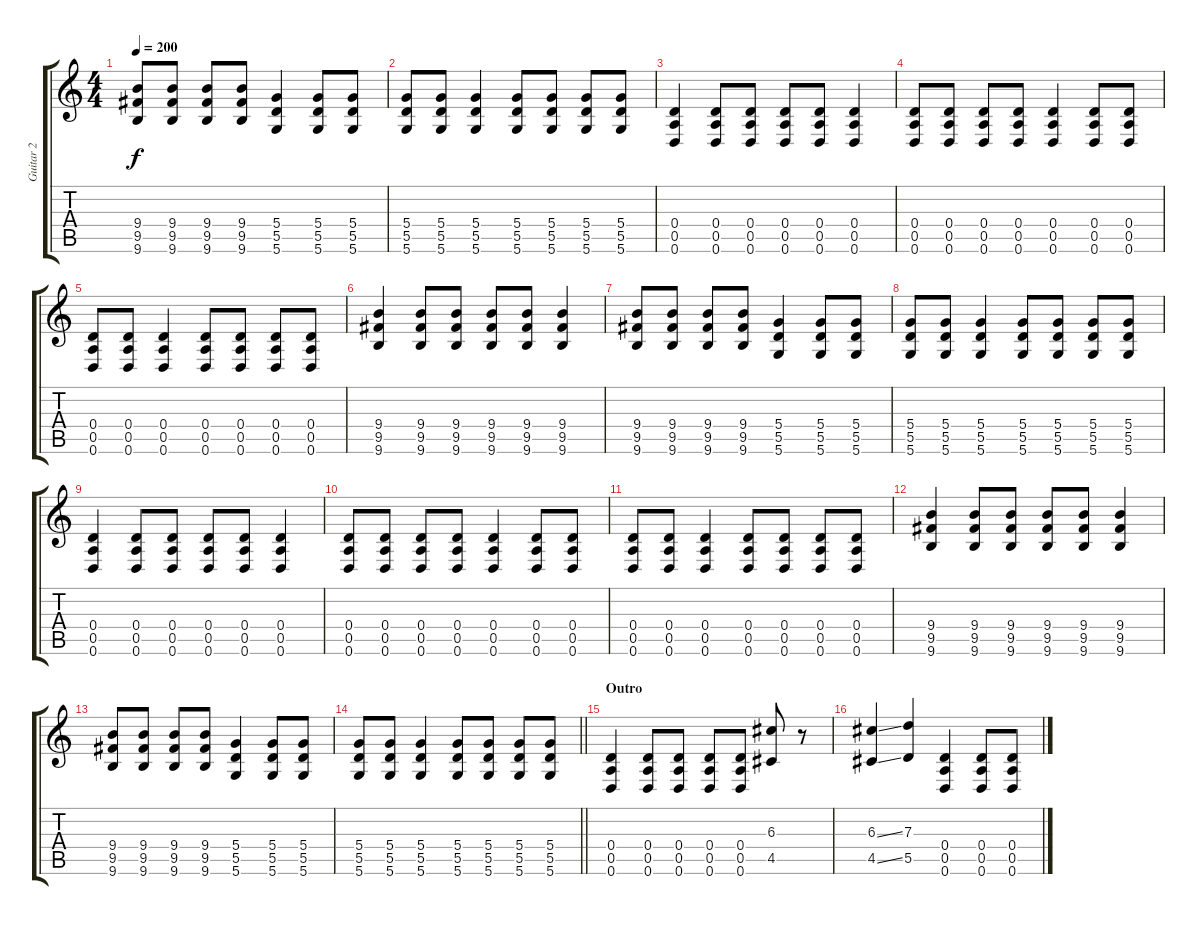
\track ("Guitar 2" "Guitar 2") {instrument overdrivenguitar}
\staff {score tabs}
\tuning (E4 B3 G3 D3 A2 D2) {hide}
\ts (4 4)
\tempo 200
\clef g2
\ks c
(9.4 9.5 9.6).8{dy f} (9.4 9.5 9.6).8 (9.4 9.5 9.6).8 (9.4 9.5 9.6).8 (5.4 5.5 5.6).4 (5.4 5.5 5.6).8 (5.4 5.5 5.6).8 |
(5.4 5.5 5.6).8 (5.4 5.5 5.6).8 (5.4 5.5 5.6).4 (5.4 5.5 5.6).8 (5.4 5.5 5.6).8 (5.4 5.5 5.6).8 (5.4 5.5 5.6).8 |
(0.4 0.5 0.6).4 (0.4 0.5 0.6).8 (0.4 0.5 0.6).8 (0.4 0.5 0.6).8 (0.4 0.5 0.6).8 (0.4 0.5 0.6).4 |
(0.4 0.5 0.6).8 (0.4 0.5 0.6).8 (0.4 0.5 0.6).8 (0.4 0.5 0.6).8 (0.4 0.5 0.6).4 (0.4 0.5 0.6).8 (0.4 0.5 0.6).8 |
(0.4 0.5 0.6).8 (0.4 0.5 0.6).8 (0.4 0.5 0.6).4 (0.4 0.5 0.6).8 (0.4 0.5 0.6).8 (0.4 0.5 0.6).8 (0.4 0.5 0.6).8 |
(9.4 9.5 9.6).4 (9.4 9.5 9.6).8 (9.4 9.5 9.6).8 (9.4 9.5 9.6).8 (9.4 9.5 9.6).8 (9.4 9.5 9.6).4 |
(9.4 9.5 9.6).8 (9.4 9.5 9.6).8 (9.4 9.5 9.6).8 (9.4 9.5 9.6).8 (5.4 5.5 5.6).4 (5.4 5.5 5.6).8 (5.4 5.5 5.6).8 |
(5.4 5.5 5.6).8 (5.4 5.5 5.6).8 (5.4 5.5 5.6).4 (5.4 5.5 5.6).8 (5.4 5.5 5.6).8 (5.4 5.5 5.6).8 (5.4 5.5 5.6).8 |
(0.4 0.5 0.6).4 (0.4 0.5 0.6).8 (0.4 0.5 0.6).8 (0.4 0.5 0.6).8 (0.4 0.5 0.6).8 (0.4 0.5 0.6).4 |
(0.4 0.5 0.6).8 (0.4 0.5 0.6).8 (0.4 0.5 0.6).8 (0.4 0.5 0.6).8 (0.4 0.5 0.6).4 (0.4 0.5 0.6).8 (0.4 0.5 0.6).8 |
(0.4 0.5 0.6).8 (0.4 0.5 0.6).8 (0.4 0.5 0.6).4 (0.4 0.5 0.6).8 (0.4 0.5 0.6).8 (0.4 0.5 0.6).8 (0.4 0.5 0.6).8 |
(9.4 9.5 9.6).4 (9.4 9.5 9.6).8 (9.4 9.5 9.6).8 (9.4 9.5 9.6).8 (9.4 9.5 9.6).8 (9.4 9.5 9.6).4 |
(9.4 9.5 9.6).8 (9.4 9.5 9.6).8 (9.4 9.5 9.6).8 (9.4 9.5 9.6).8 (5.4 5.5 5.6).4 (5.4 5.5 5.6).8 (5.4 5.5 5.6).8 |
\barLineRight lightlight
(5.4 5.5 5.6).8 (5.4 5.5 5.6).8 (5.4 5.5 5.6).4 (5.4 5.5 5.6).8 (5.4 5.5 5.6).8 (5.4 5.5 5.6).8 (5.4 5.5 5.6).8 |
\section ("" "Outro")
(0.4 0.5 0.6).4 (0.4 0.5 0.6).8 (0.4 0.5 0.6).8 (0.4 0.5 0.6).8 (0.4 0.5 0.6).8 (6.3 4.5).8 r.8 |
(6.3{ss} 4.5{ss}).4 (7.3 5.5).4 (0.4 0.5 0.6).4 (0.4 0.5 0.6).8 (0.4 0.5 0.6).8
